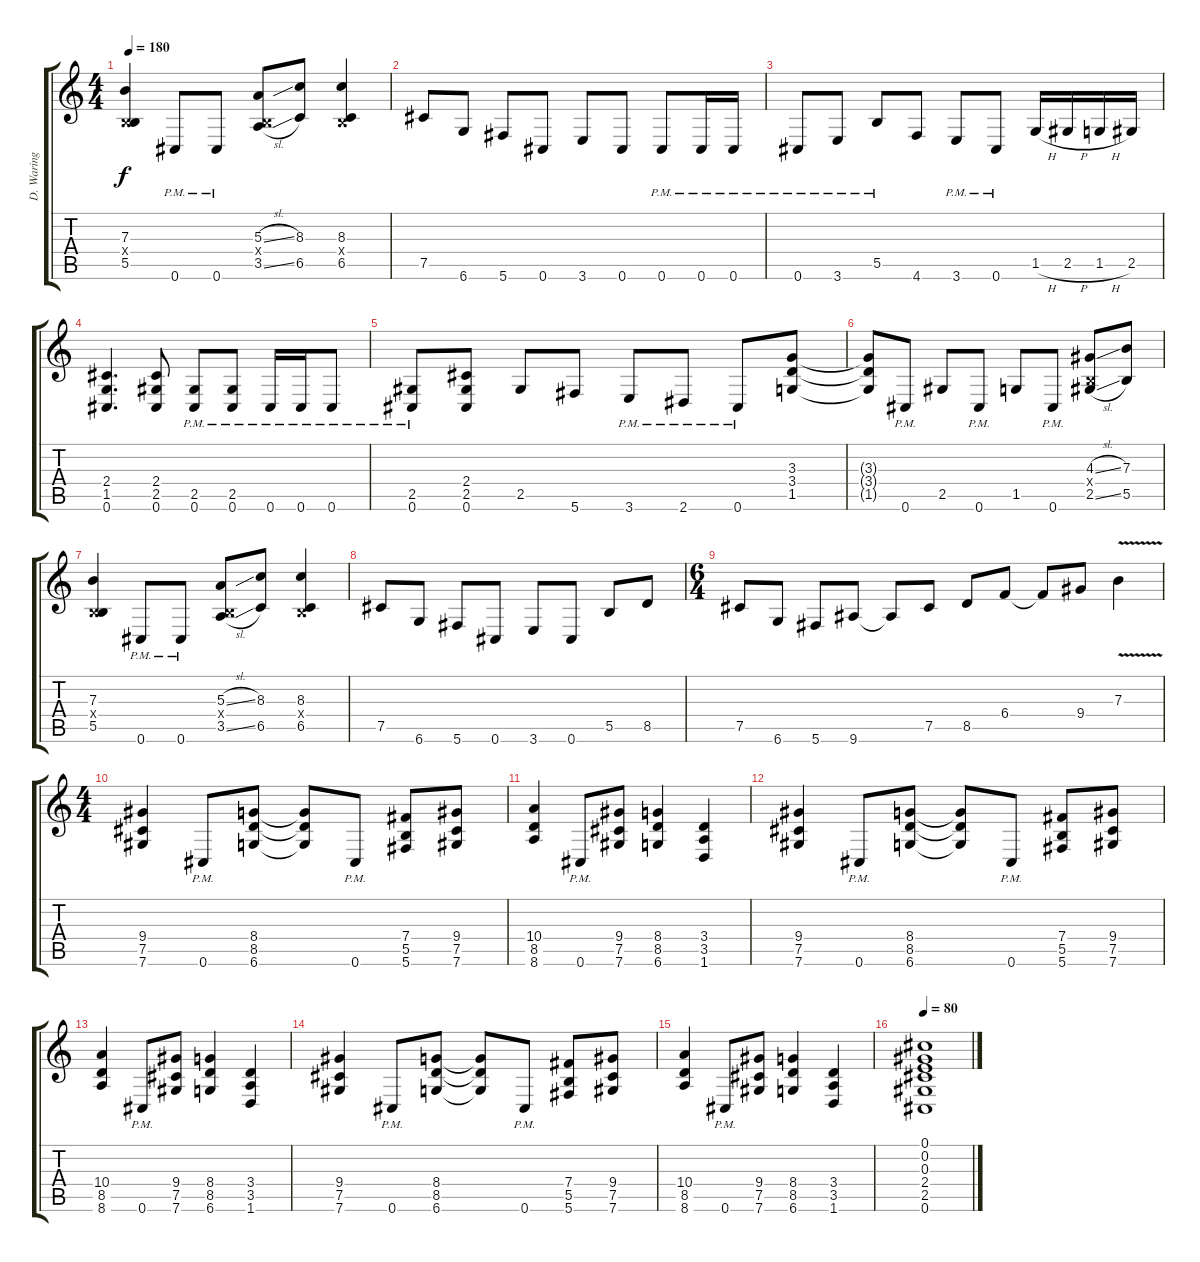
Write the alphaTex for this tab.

\track ("D. Waring Gtr." "D. Waring ") {instrument distortionguitar}
\staff {score tabs}
\tuning (Db4 Ab3 E3 B2 Gb2 Db2) {hide}
\ts (4 4)
\tempo 180
\clef g2
\ks c
(7.3 0.4{x} 5.5).4{dy f} 0.6{pm}.8 0.6{pm}.8 (5.3{sl} 0.4{x} 3.5{sl}).8 (8.3 6.5).8 (8.3 0.4{x} 6.5).4 |
7.5.8 6.6.8 5.6.8 0.6.8 3.6.8 0.6.8 0.6{pm}.8 0.6{pm}.16 0.6{pm}.16 |
0.6{pm}.8 3.6{pm}.8 5.5{pm}.8 4.6.8 3.6{pm}.8 0.6{pm}.8 1.5{h}.16 2.5{h}.16 1.5{h}.16 2.5.16 |
(2.4 1.5 0.6).4{d} (2.4 2.5 0.6).8 (2.5{pm} 0.6{pm}).8 (2.5{pm} 0.6{pm}).8 0.6{pm}.16 0.6{pm}.16 0.6{pm}.8 |
(2.5{pm} 0.6{pm}).8 (2.4 2.5 0.6).8 2.5.8 5.6.8 3.6{pm}.8 2.6{pm}.8 0.6{pm}.8 (3.3 3.4 1.5).8 |
(3.3{t} 3.4{t} 1.5{t}).8 0.6{pm}.8 2.5.8 0.6{pm}.8 1.5.8 0.6{pm}.8 (4.3{sl} 0.4{x} 2.5{sl}).8 (7.3 5.5).8 |
(7.3 0.4{x} 5.5).4 0.6{pm}.8 0.6{pm}.8 (5.3{sl} 0.4{x} 3.5{sl}).8 (8.3 6.5).8 (8.3 0.4{x} 6.5).4 |
7.5.8 6.6.8 5.6.8 0.6.8 3.6.8 0.6.8 5.5.8 8.5.8 |
\ts (6 4)
7.5.8 6.6.8 5.6.8 9.6.8 9.6{t}.8 7.5.8 8.5.8 6.4.8 6.4{t}.8 9.4.8 7.3{v}.4 |
\ts (4 4)
(9.4 7.5 7.6).4 0.6{pm}.8 (8.4 8.5 6.6).8 (8.4{t} 8.5{t} 6.6{t}).8 0.6{pm}.8 (7.4 5.5 5.6).8 (9.4 7.5 7.6).8 |
(10.4 8.5 8.6).4 0.6{pm}.8 (9.4 7.5 7.6).8 (8.4 8.5 6.6).4 (3.4 3.5 1.6).4 |
(9.4 7.5 7.6).4 0.6{pm}.8 (8.4 8.5 6.6).8 (8.4{t} 8.5{t} 6.6{t}).8 0.6{pm}.8 (7.4 5.5 5.6).8 (9.4 7.5 7.6).8 |
(10.4 8.5 8.6).4 0.6{pm}.8 (9.4 7.5 7.6).8 (8.4 8.5 6.6).4 (3.4 3.5 1.6).4 |
(9.4 7.5 7.6).4 0.6{pm}.8 (8.4 8.5 6.6).8 (8.4{t} 8.5{t} 6.6{t}).8 0.6{pm}.8 (7.4 5.5 5.6).8 (9.4 7.5 7.6).8 |
(10.4 8.5 8.6).4 0.6{pm}.8 (9.4 7.5 7.6).8 (8.4 8.5 6.6).4 (3.4 3.5 1.6).4 |
\tempo 80
(0.1 0.2 0.3 2.4 2.5 0.6).1
